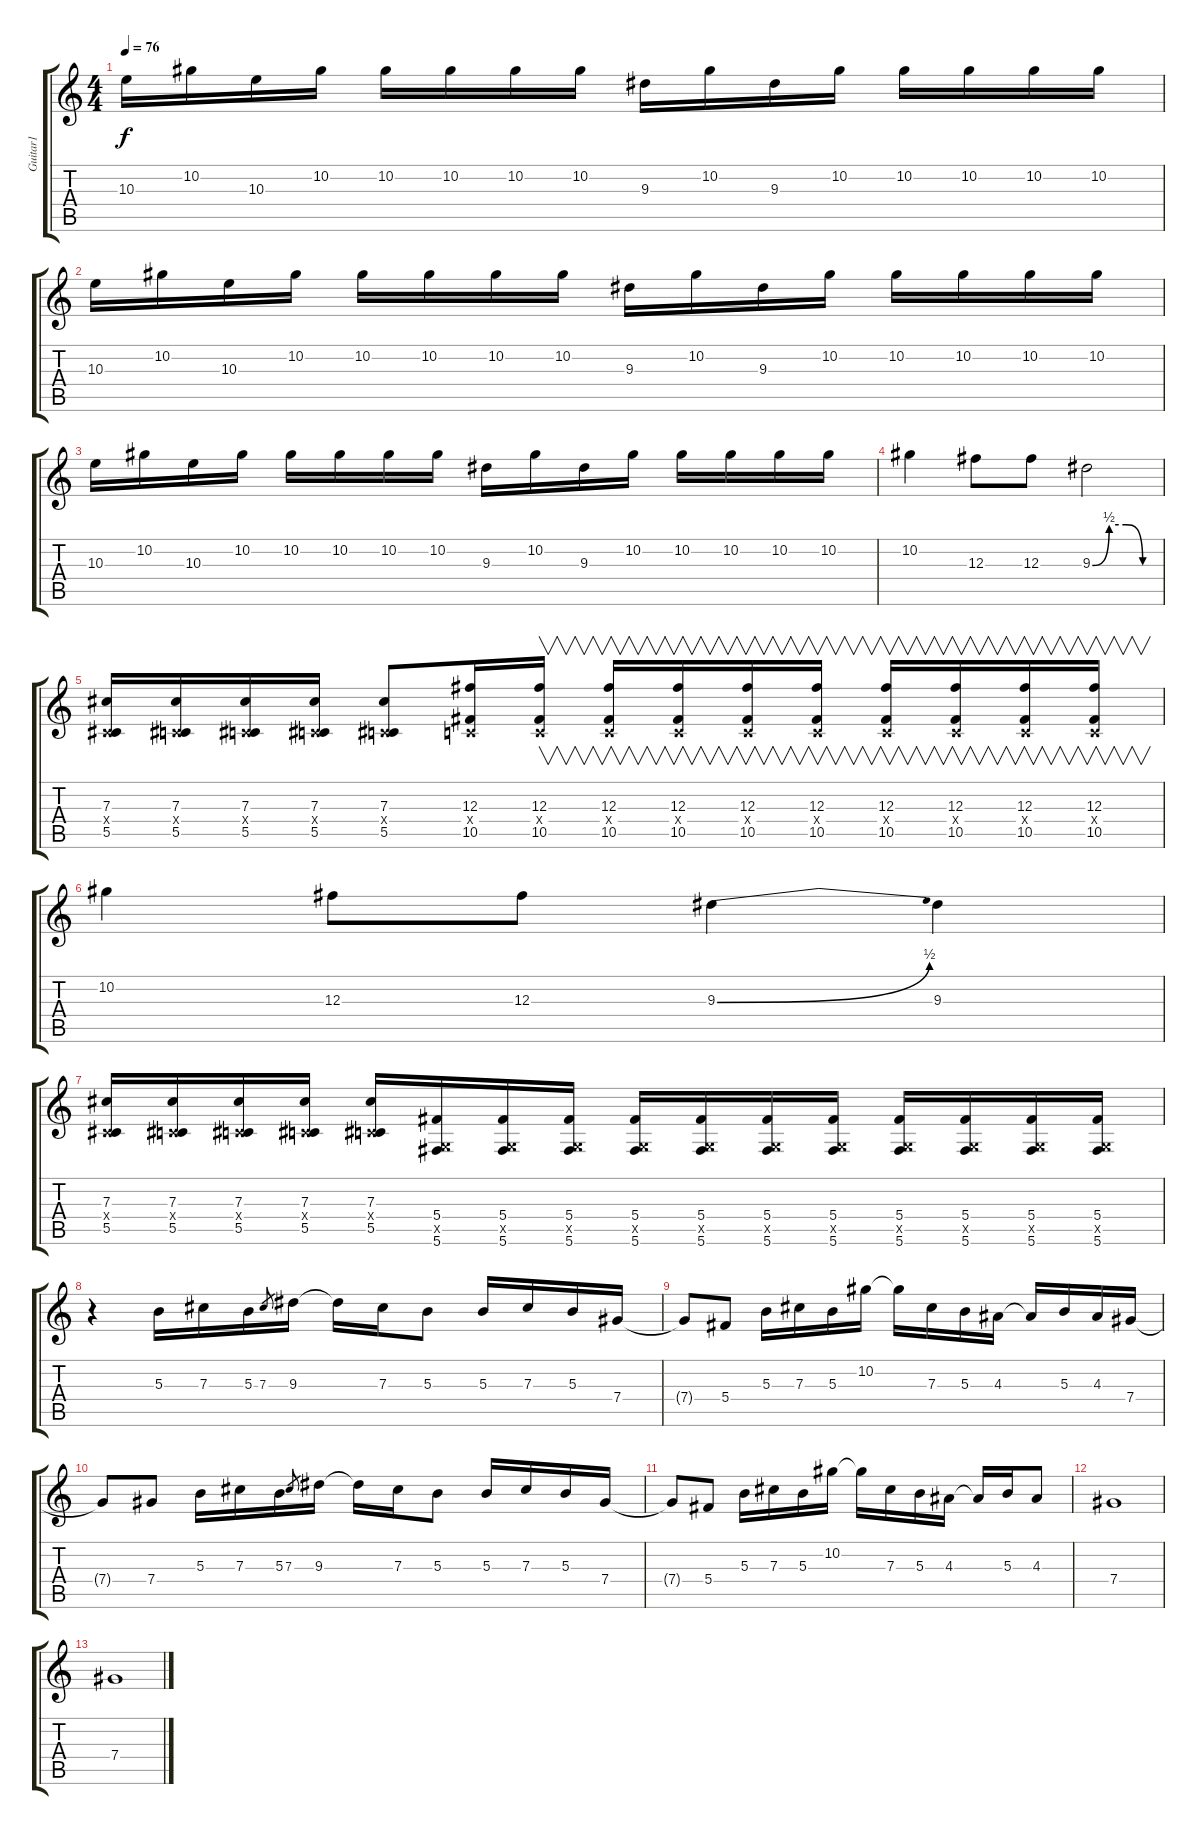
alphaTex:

\track ("Guitar1" "Guitar1") {instrument overdrivenguitar}
\staff {score tabs}
\tuning (Eb4 Bb3 Gb3 Db3 Ab2 Db2) {hide}
\ts (4 4)
\tempo 76
\clef g2
\ks c
10.3.16{dy f} 10.2.16 10.3.16 10.2.16 10.2.16 10.2.16 10.2.16 10.2.16 9.3.16 10.2.16 9.3.16 10.2.16 10.2.16 10.2.16 10.2.16 10.2.16 |
10.3.16 10.2.16 10.3.16 10.2.16 10.2.16 10.2.16 10.2.16 10.2.16 9.3.16 10.2.16 9.3.16 10.2.16 10.2.16 10.2.16 10.2.16 10.2.16 |
10.3.16 10.2.16 10.3.16 10.2.16 10.2.16 10.2.16 10.2.16 10.2.16 9.3.16 10.2.16 9.3.16 10.2.16 10.2.16 10.2.16 10.2.16 10.2.16 |
10.2.4{volume 16 balance 8 instrument overdrivenguitar} 12.3.8 12.3.8 9.3{be (custom 0 0 15 2 30 2 45 0 60 0)}.2 |
(7.3 -1.4{x} 5.5).16 (7.3 -1.4{x} 5.5).16 (7.3 -1.4{x} 5.5).16 (7.3 -1.4{x} 5.5).16 (7.3 -1.4{x} 5.5).8 (12.3 -1.4{x} 10.5).16 (12.3 -1.4{x} 10.5).16{v} (12.3 -1.4{x} 10.5).16{v} (12.3 -1.4{x} 10.5).16{v} (12.3 -1.4{x} 10.5).16{v} (12.3 -1.4{x} 10.5).16{v} (12.3 -1.4{x} 10.5).16{v} (12.3 -1.4{x} 10.5).16{v} (12.3 -1.4{x} 10.5).16{v} (12.3 -1.4{x} 10.5).16{v} |
10.2.4 12.3.8 12.3.8 9.3{be (bend 0 0 60 2)}.4 9.3.4 |
(7.3 -1.4{x} 5.5).16 (7.3 -1.4{x} 5.5).16 (7.3 -1.4{x} 5.5).16 (7.3 -1.4{x} 5.5).16 (7.3 -1.4{x} 5.5).16 (5.4 -1.5{x} 5.6).16 (5.4 -1.5{x} 5.6).16 (5.4 -1.5{x} 5.6).16 (5.4 -1.5{x} 5.6).16 (5.4 -1.5{x} 5.6).16 (5.4 -1.5{x} 5.6).16 (5.4 -1.5{x} 5.6).16 (5.4 -1.5{x} 5.6).16 (5.4 -1.5{x} 5.6).16 (5.4 -1.5{x} 5.6).16 (5.4 -1.5{x} 5.6).16 |
r.4 5.3.16 7.3.16 5.3.16 7.3.8{gr} 9.3.16 9.3{t}.16 7.3.16 5.3.8 5.3.16 7.3.16 5.3.16 7.4.16 |
7.4{t}.8 5.4.8 5.3.16 7.3.16 5.3.16 10.2.16 10.2{t}.16 7.3.16 5.3.16 4.3.16 4.3{t}.16 5.3.16 4.3.16 7.4.16 |
7.4{t}.8 7.4.8 5.3.16 7.3.16 5.3.16 7.3.8{gr} 9.3.16 9.3{t}.16 7.3.16 5.3.8 5.3.16 7.3.16 5.3.16 7.4.16 |
7.4{t}.8 5.4.8 5.3.16 7.3.16 5.3.16 10.2.16 10.2{t}.16 7.3.16 5.3.16 4.3.16 4.3{t}.16 5.3.16 4.3.8 |
7.4.1 |
7.4.1
